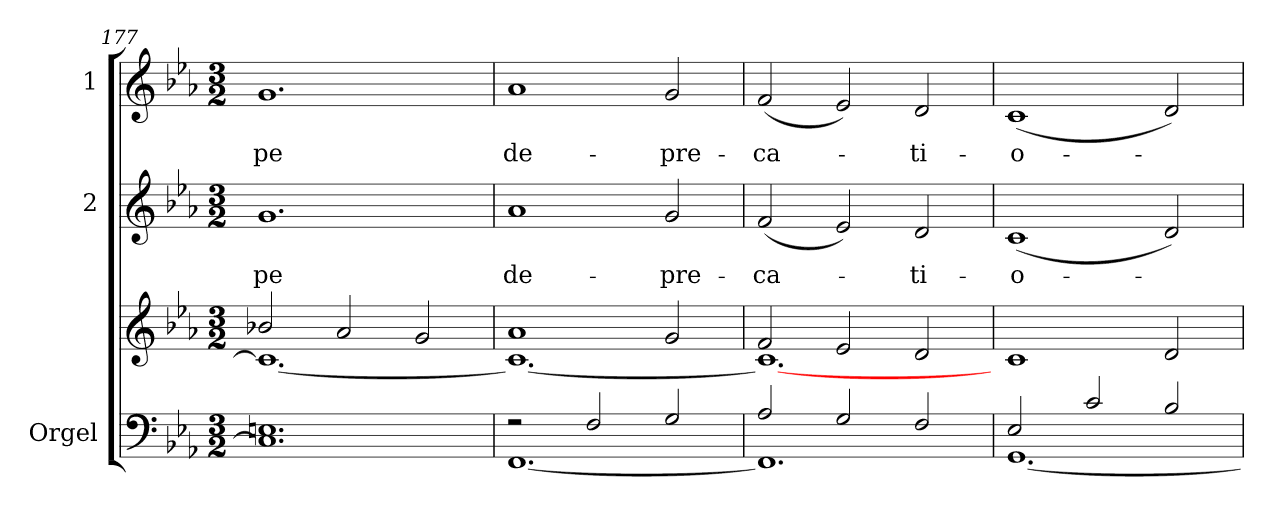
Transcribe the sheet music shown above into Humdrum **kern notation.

**kern	**kern	**kern	**text	**kern	**text
*part3	*part3	*part2	*part2	*part1	*part1
*staff4	*staff3	*staff2	*staff2	*staff1	*staff1
*I"Orgel	*	*I"2	*	*I"1	*
*I'Org.	*	*	*	*	*
*clefF4	*clefG2	*clefG2	*	*clefG2	*
*k[b-e-a-]	*k[b-e-a-]	*k[b-e-a-]	*	*k[b-e-a-]	*
*E-:	*E-:	*E-:	*	*E-:	*
*M3/2	*M3/2	*M3/2	*	*M3/2	*
=177	=177	=177	=177	=177	=177
*	*^	*	*	*	*
!	!	!	!	!LO:LY:b	!	!LO:LY:b
1.C] 1.En	2b-X/	1.c_	1.g	-pe	1.g	-pe
.	2a-/	.	.	.	.	.
.	2g/	.	.	.	.	.
=178	=178	=178	=178	=178	=178	=178
*^	*	*	*	*	*	*
!	!	!	!	!	!LO:LY:b	!	!LO:LY:b
2rF	[<1.FF	1a-	1.c_	1a-	de-	1a-	de-
2F/	.	.	.	.	.	.	.
!	!	!	!	!	!LO:LY:b	!	!LO:LY:b
2G/	.	2g/	.	2g/	-pre-	2g/	-pre-
=179	=179	=179	=179	=179	=179	=179	=179
!	!	!	!	!	!LO:LY:b	!	!LO:LY:b
2A-/	1.FF]	2f/	1.c_	(<2f/	-ca-	(<2f/	-ca-
2G/	.	2e-/	.	2e-/)	.	2e-/)	.
!	!	!	!	!	!LO:LY:b	!	!LO:LY:b
2F/	.	2d/	.	2d/	-ti-	2d/	-ti-
*	*	*v	*v	*	*	*	*
=180	=180	=180	=180	=180	=180	=180
!	!	!	!	!LO:LY:b	!	!LO:LY:b
2E-/	[<1.GG	1c	(<1c	-o-	(<1c	-o-
2c/	.	.	.	.	.	.
2B-/	.	2d/	2d/)	.	2d/)	.
*v	*v	*	*	*	*	*
=	=	=	=	=	=
*-	*-	*-	*-	*-	*-
